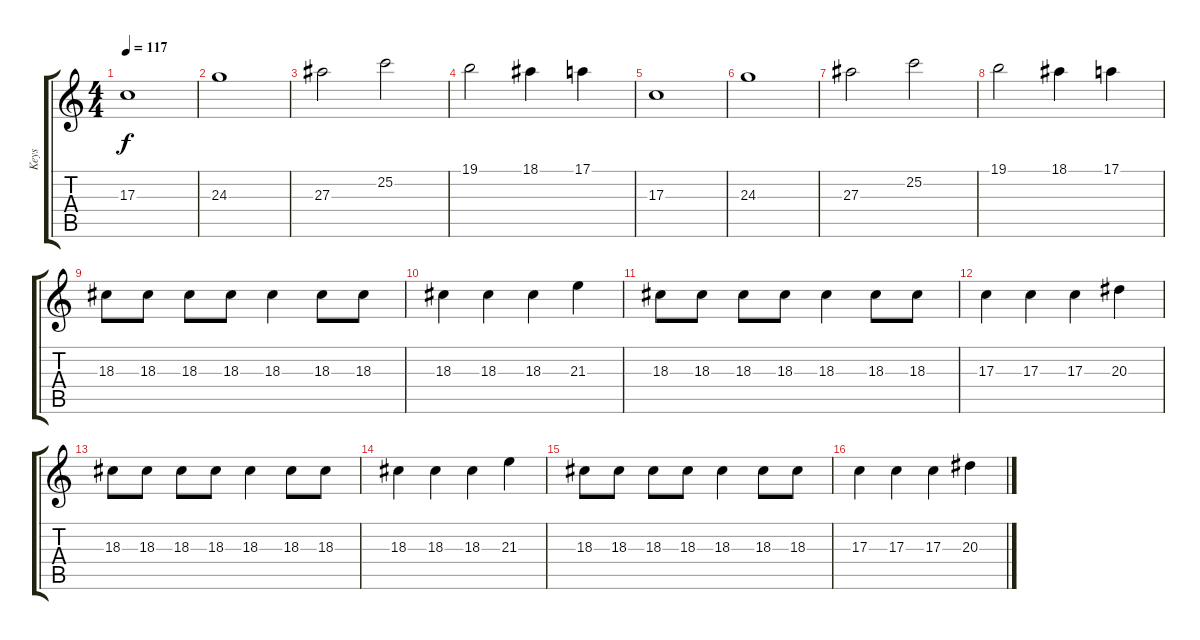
\track ("Keys" "Keys") {instrument stringensemble1}
\staff {score tabs}
\tuning (E4 B3 G3 D3 A2 D2) {hide}
\ts (4 4)
\tempo 117
\clef g2
\ks c
17.3.1{dy f} |
24.3.1 |
27.3.2 25.2.2 |
19.1.2 18.1.4 17.1.4 |
17.3.1 |
24.3.1 |
27.3.2 25.2.2 |
19.1.2 18.1.4 17.1.4 |
18.3.8 18.3.8 18.3.8 18.3.8 18.3.4 18.3.8 18.3.8 |
18.3.4 18.3.4 18.3.4 21.3.4 |
18.3.8 18.3.8 18.3.8 18.3.8 18.3.4 18.3.8 18.3.8 |
17.3.4 17.3.4 17.3.4 20.3.4 |
18.3.8 18.3.8 18.3.8 18.3.8 18.3.4 18.3.8 18.3.8 |
18.3.4 18.3.4 18.3.4 21.3.4 |
18.3.8 18.3.8 18.3.8 18.3.8 18.3.4 18.3.8 18.3.8 |
17.3.4 17.3.4 17.3.4 20.3.4
